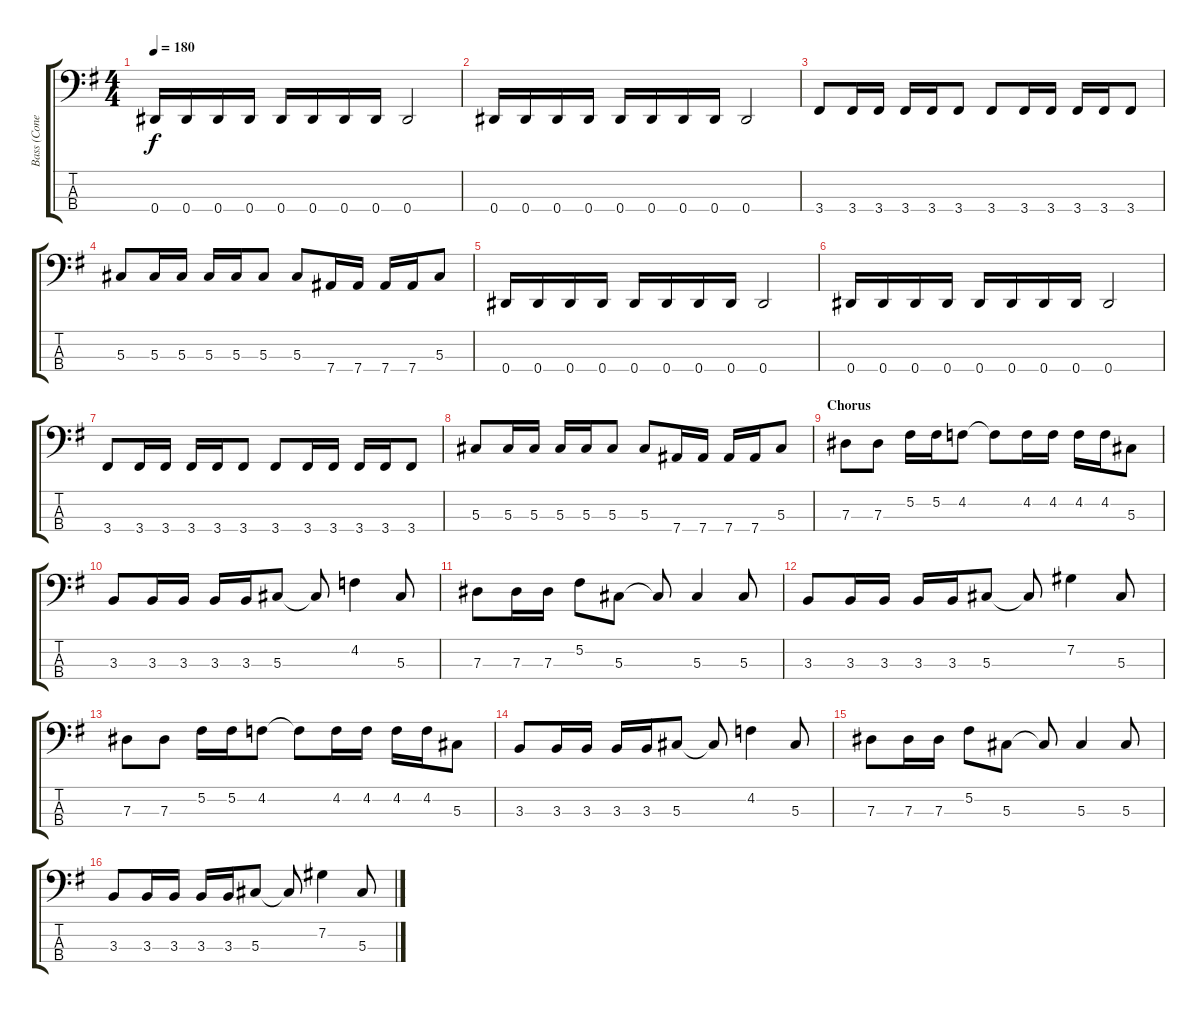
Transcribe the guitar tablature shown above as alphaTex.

\track ("Bass (Cone)" "Bass (Cone") {instrument electricbasspick}
\staff {score tabs}
\tuning (Gb2 Db2 Ab1 Eb1) {hide}
\ts (4 4)
\tempo 180
\clef f4
\ks g
0.4.16{dy f} 0.4.16 0.4.16 0.4.16 0.4.16 0.4.16 0.4.16 0.4.16 0.4.2 |
0.4.16 0.4.16 0.4.16 0.4.16 0.4.16 0.4.16 0.4.16 0.4.16 0.4.2 |
3.4.8 3.4.16 3.4.16 3.4.16 3.4.16 3.4.8 3.4.8 3.4.16 3.4.16 3.4.16 3.4.16 3.4.8 |
5.3.8 5.3.16 5.3.16 5.3.16 5.3.16 5.3.8 5.3.8 7.4.16 7.4.16 7.4.16 7.4.16 5.3.8 |
0.4.16 0.4.16 0.4.16 0.4.16 0.4.16 0.4.16 0.4.16 0.4.16 0.4.2 |
0.4.16 0.4.16 0.4.16 0.4.16 0.4.16 0.4.16 0.4.16 0.4.16 0.4.2 |
3.4.8 3.4.16 3.4.16 3.4.16 3.4.16 3.4.8 3.4.8 3.4.16 3.4.16 3.4.16 3.4.16 3.4.8 |
5.3.8 5.3.16 5.3.16 5.3.16 5.3.16 5.3.8 5.3.8 7.4.16 7.4.16 7.4.16 7.4.16 5.3.8 |
\section ("" "Chorus")
7.3.8 7.3.8 5.2.16 5.2.16 4.2.8 4.2{t}.8 4.2.16 4.2.16 4.2.16 4.2.16 5.3.8 |
3.3.8 3.3.16 3.3.16 3.3.16 3.3.16 5.3.8 5.3{t}.8 4.2.4 5.3.8 |
7.3.8 7.3.16 7.3.16 5.2.8 5.3.8 5.3{t}.8 5.3.4 5.3.8 |
3.3.8 3.3.16 3.3.16 3.3.16 3.3.16 5.3.8 5.3{t}.8 7.2.4 5.3.8 |
7.3.8 7.3.8 5.2.16 5.2.16 4.2.8 4.2{t}.8 4.2.16 4.2.16 4.2.16 4.2.16 5.3.8 |
3.3.8 3.3.16 3.3.16 3.3.16 3.3.16 5.3.8 5.3{t}.8 4.2.4 5.3.8 |
7.3.8 7.3.16 7.3.16 5.2.8 5.3.8 5.3{t}.8 5.3.4 5.3.8 |
3.3.8 3.3.16 3.3.16 3.3.16 3.3.16 5.3.8 5.3{t}.8 7.2.4 5.3.8
